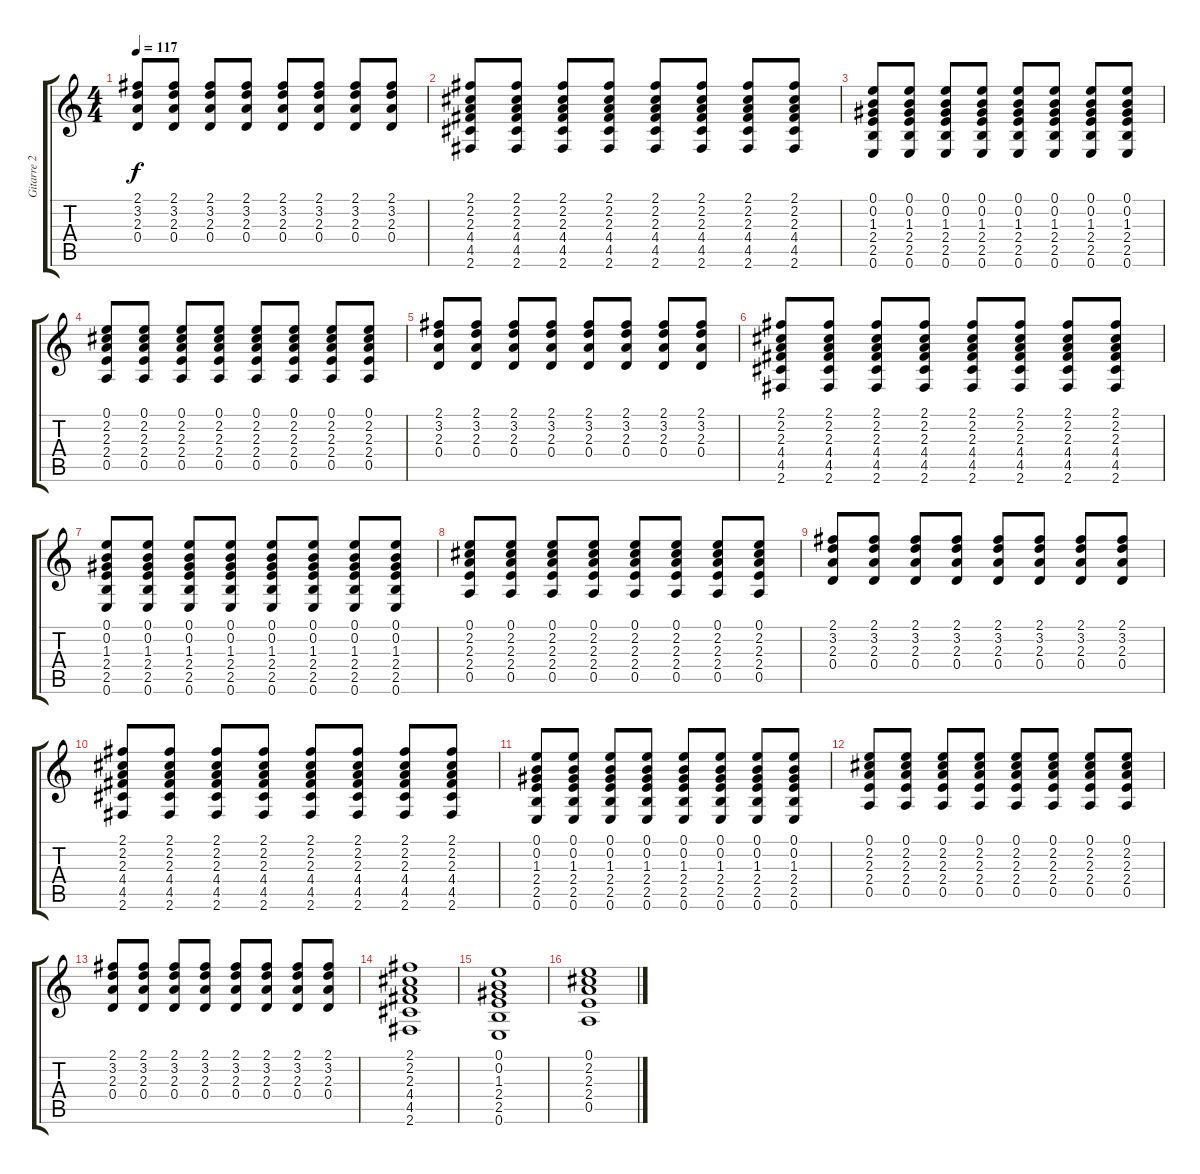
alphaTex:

\track ("Gitarre 2" "Gitarre 2") {instrument acousticguitarnylon}
\staff {score tabs}
\tuning (E4 B3 G3 D3 A2 E2) {hide}
\ts (4 4)
\tempo 117
\clef g2
\ks c
(2.1 3.2 2.3 0.4).8{dy f} (2.1 3.2 2.3 0.4).8 (2.1 3.2 2.3 0.4).8 (2.1 3.2 2.3 0.4).8 (2.1 3.2 2.3 0.4).8 (2.1 3.2 2.3 0.4).8 (2.1 3.2 2.3 0.4).8 (2.1 3.2 2.3 0.4).8 |
(2.1 2.2 2.3 4.4 4.5 2.6).8 (2.1 2.2 2.3 4.4 4.5 2.6).8 (2.1 2.2 2.3 4.4 4.5 2.6).8 (2.1 2.2 2.3 4.4 4.5 2.6).8 (2.1 2.2 2.3 4.4 4.5 2.6).8 (2.1 2.2 2.3 4.4 4.5 2.6).8 (2.1 2.2 2.3 4.4 4.5 2.6).8 (2.1 2.2 2.3 4.4 4.5 2.6).8 |
(0.1 0.2 1.3 2.4 2.5 0.6).8 (0.1 0.2 1.3 2.4 2.5 0.6).8 (0.1 0.2 1.3 2.4 2.5 0.6).8 (0.1 0.2 1.3 2.4 2.5 0.6).8 (0.1 0.2 1.3 2.4 2.5 0.6).8 (0.1 0.2 1.3 2.4 2.5 0.6).8 (0.1 0.2 1.3 2.4 2.5 0.6).8 (0.1 0.2 1.3 2.4 2.5 0.6).8 |
(0.1 2.2 2.3 2.4 0.5).8 (0.1 2.2 2.3 2.4 0.5).8 (0.1 2.2 2.3 2.4 0.5).8 (0.1 2.2 2.3 2.4 0.5).8 (0.1 2.2 2.3 2.4 0.5).8 (0.1 2.2 2.3 2.4 0.5).8 (0.1 2.2 2.3 2.4 0.5).8 (0.1 2.2 2.3 2.4 0.5).8 |
(2.1 3.2 2.3 0.4).8 (2.1 3.2 2.3 0.4).8 (2.1 3.2 2.3 0.4).8 (2.1 3.2 2.3 0.4).8 (2.1 3.2 2.3 0.4).8 (2.1 3.2 2.3 0.4).8 (2.1 3.2 2.3 0.4).8 (2.1 3.2 2.3 0.4).8 |
(2.1 2.2 2.3 4.4 4.5 2.6).8 (2.1 2.2 2.3 4.4 4.5 2.6).8 (2.1 2.2 2.3 4.4 4.5 2.6).8 (2.1 2.2 2.3 4.4 4.5 2.6).8 (2.1 2.2 2.3 4.4 4.5 2.6).8 (2.1 2.2 2.3 4.4 4.5 2.6).8 (2.1 2.2 2.3 4.4 4.5 2.6).8 (2.1 2.2 2.3 4.4 4.5 2.6).8 |
(0.1 0.2 1.3 2.4 2.5 0.6).8 (0.1 0.2 1.3 2.4 2.5 0.6).8 (0.1 0.2 1.3 2.4 2.5 0.6).8 (0.1 0.2 1.3 2.4 2.5 0.6).8 (0.1 0.2 1.3 2.4 2.5 0.6).8 (0.1 0.2 1.3 2.4 2.5 0.6).8 (0.1 0.2 1.3 2.4 2.5 0.6).8 (0.1 0.2 1.3 2.4 2.5 0.6).8 |
(0.1 2.2 2.3 2.4 0.5).8 (0.1 2.2 2.3 2.4 0.5).8 (0.1 2.2 2.3 2.4 0.5).8 (0.1 2.2 2.3 2.4 0.5).8 (0.1 2.2 2.3 2.4 0.5).8 (0.1 2.2 2.3 2.4 0.5).8 (0.1 2.2 2.3 2.4 0.5).8 (0.1 2.2 2.3 2.4 0.5).8 |
(2.1 3.2 2.3 0.4).8 (2.1 3.2 2.3 0.4).8 (2.1 3.2 2.3 0.4).8 (2.1 3.2 2.3 0.4).8 (2.1 3.2 2.3 0.4).8 (2.1 3.2 2.3 0.4).8 (2.1 3.2 2.3 0.4).8 (2.1 3.2 2.3 0.4).8 |
(2.1 2.2 2.3 4.4 4.5 2.6).8 (2.1 2.2 2.3 4.4 4.5 2.6).8 (2.1 2.2 2.3 4.4 4.5 2.6).8 (2.1 2.2 2.3 4.4 4.5 2.6).8 (2.1 2.2 2.3 4.4 4.5 2.6).8 (2.1 2.2 2.3 4.4 4.5 2.6).8 (2.1 2.2 2.3 4.4 4.5 2.6).8 (2.1 2.2 2.3 4.4 4.5 2.6).8 |
(0.1 0.2 1.3 2.4 2.5 0.6).8 (0.1 0.2 1.3 2.4 2.5 0.6).8 (0.1 0.2 1.3 2.4 2.5 0.6).8 (0.1 0.2 1.3 2.4 2.5 0.6).8 (0.1 0.2 1.3 2.4 2.5 0.6).8 (0.1 0.2 1.3 2.4 2.5 0.6).8 (0.1 0.2 1.3 2.4 2.5 0.6).8 (0.1 0.2 1.3 2.4 2.5 0.6).8 |
(0.1 2.2 2.3 2.4 0.5).8 (0.1 2.2 2.3 2.4 0.5).8 (0.1 2.2 2.3 2.4 0.5).8 (0.1 2.2 2.3 2.4 0.5).8 (0.1 2.2 2.3 2.4 0.5).8 (0.1 2.2 2.3 2.4 0.5).8 (0.1 2.2 2.3 2.4 0.5).8 (0.1 2.2 2.3 2.4 0.5).8 |
(2.1 3.2 2.3 0.4).8 (2.1 3.2 2.3 0.4).8 (2.1 3.2 2.3 0.4).8 (2.1 3.2 2.3 0.4).8 (2.1 3.2 2.3 0.4).8 (2.1 3.2 2.3 0.4).8 (2.1 3.2 2.3 0.4).8 (2.1 3.2 2.3 0.4).8 |
(2.1 2.2 2.3 4.4 4.5 2.6).1 |
(0.1 0.2 1.3 2.4 2.5 0.6).1 |
(0.1 2.2 2.3 2.4 0.5).1
